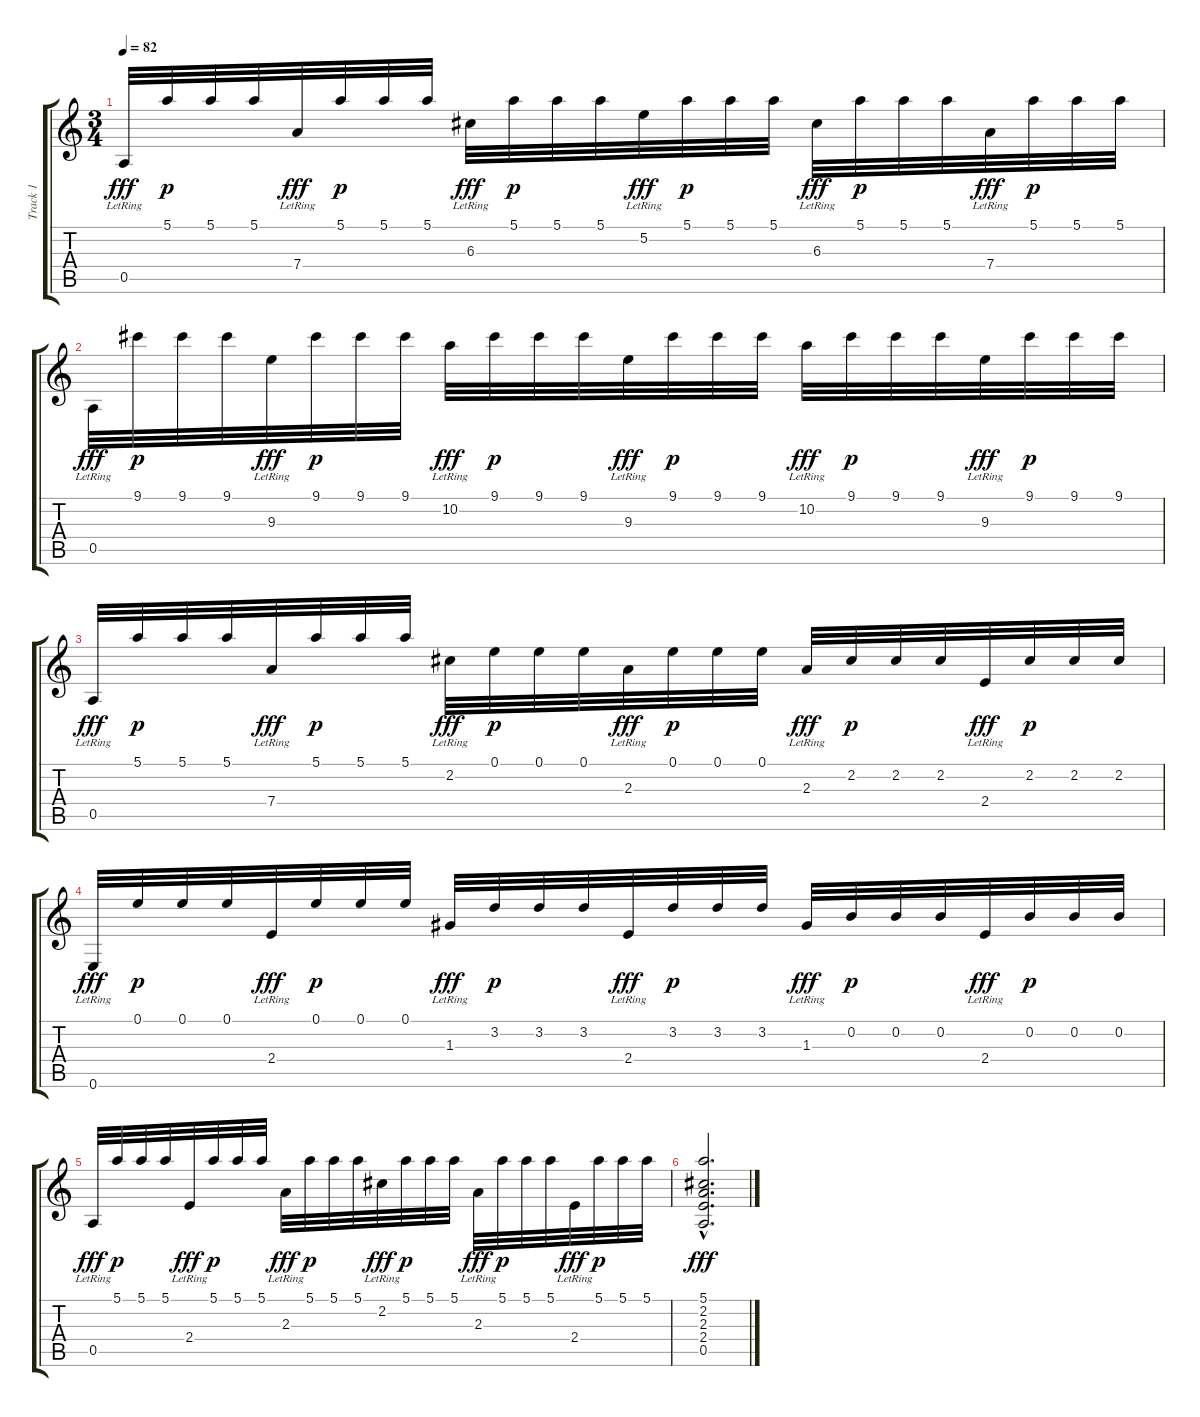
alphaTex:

\track ("Track 1" "Track 1") {instrument acousticguitarnylon}
\staff {score tabs}
\tuning (E4 B3 G3 D3 A2 E2) {hide}
\ts (3 4)
\tempo 82
\clef g2
\ks c
0.5{lr}.32{dy fff} 5.1.32{dy p} 5.1.32 5.1.32 7.4{lr}.32{dy fff} 5.1.32{dy p} 5.1.32 5.1.32 6.3{lr}.32{dy fff} 5.1.32{dy p} 5.1.32 5.1.32 5.2{lr}.32{dy fff} 5.1.32{dy p} 5.1.32 5.1.32 6.3{lr}.32{dy fff} 5.1.32{dy p} 5.1.32 5.1.32 7.4{lr}.32{dy fff} 5.1.32{dy p} 5.1.32 5.1.32 |
0.5{lr}.32{dy fff} 9.1.32{dy p} 9.1.32 9.1.32 9.3{lr}.32{dy fff} 9.1.32{dy p} 9.1.32 9.1.32 10.2{lr}.32{dy fff} 9.1.32{dy p} 9.1.32 9.1.32 9.3{lr}.32{dy fff} 9.1.32{dy p} 9.1.32 9.1.32 10.2{lr}.32{dy fff} 9.1.32{dy p} 9.1.32 9.1.32 9.3{lr}.32{dy fff} 9.1.32{dy p} 9.1.32 9.1.32 |
0.5{lr}.32{dy fff} 5.1.32{dy p} 5.1.32 5.1.32 7.4{lr}.32{dy fff} 5.1.32{dy p} 5.1.32 5.1.32 2.2{lr}.32{dy fff} 0.1.32{dy p} 0.1.32 0.1.32 2.3{lr}.32{dy fff} 0.1.32{dy p} 0.1.32 0.1.32 2.3{lr}.32{dy fff} 2.2.32{dy p} 2.2.32 2.2.32 2.4{lr}.32{dy fff} 2.2.32{dy p} 2.2.32 2.2.32 |
0.6{lr}.32{dy fff} 0.1.32{dy p} 0.1.32 0.1.32 2.4{lr}.32{dy fff} 0.1.32{dy p} 0.1.32 0.1.32 1.3{lr}.32{dy fff} 3.2.32{dy p} 3.2.32 3.2.32 2.4{lr}.32{dy fff} 3.2.32{dy p} 3.2.32 3.2.32 1.3{lr}.32{dy fff} 0.2.32{dy p} 0.2.32 0.2.32 2.4{lr}.32{dy fff} 0.2.32{dy p} 0.2.32 0.2.32 |
0.5{lr}.32{dy fff} 5.1.32{dy p} 5.1.32 5.1.32 2.4{lr}.32{dy fff} 5.1.32{dy p} 5.1.32 5.1.32 2.3{lr}.32{dy fff} 5.1.32{dy p} 5.1.32 5.1.32 2.2{lr}.32{dy fff} 5.1.32{dy p} 5.1.32 5.1.32 2.3{lr}.32{dy fff} 5.1.32{dy p} 5.1.32 5.1.32 2.4{lr}.32{dy fff} 5.1.32{dy p} 5.1.32 5.1.32 |
(5.1{hac} 2.2{hac} 2.3{hac} 2.4{hac} 0.5{hac}).2{d dy fff}
